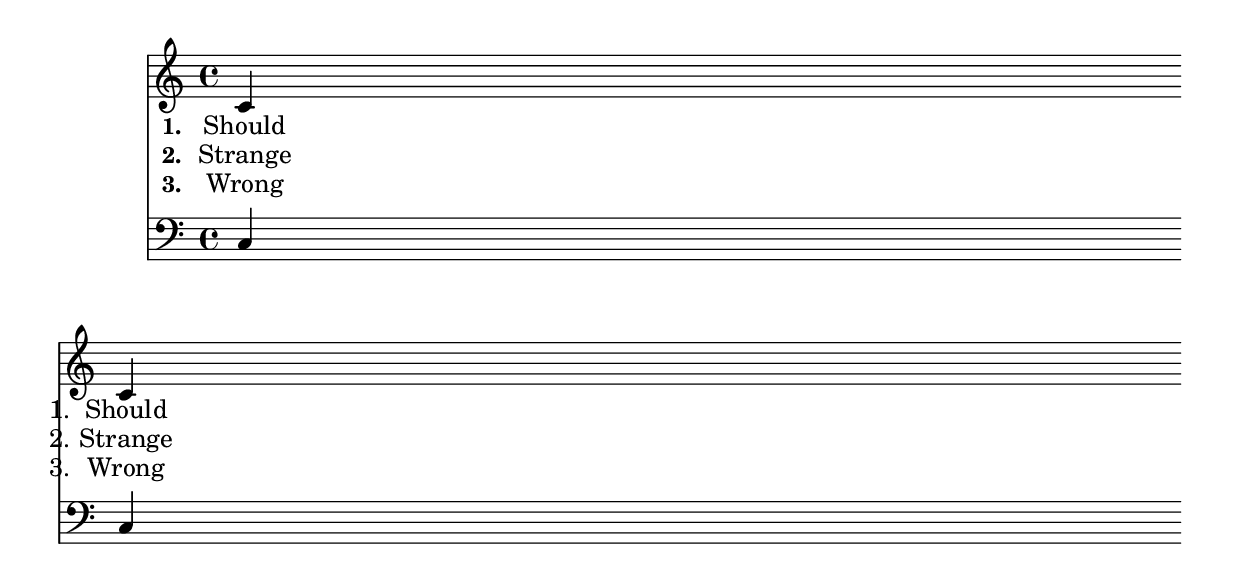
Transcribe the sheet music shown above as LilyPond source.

\version "2.20.0"
\score {
  <<
    \new Staff
    <<
      \clef "treble"
      \new Voice = "sop" { c'4 \bar "" \break c' }
    >>

    {
<<
  \new Lyrics  \lyricsto sop { \lyricmode {
    \set stanza = "1. "
    \set shortVocalName = "1. "
    Should Should
  }}
  \new Lyrics  \lyricsto sop { \lyricmode {
    \set stanza = "2. "
    \set shortVocalName = "2. "
    Strange Strange
  }}
  \new Lyrics  \lyricsto sop { \lyricmode {
    \set stanza = "3. "
    \set shortVocalName = "3. "
    Wrong Wrong
  }}
>>
    }

     \new Staff
    <<
      \clef "bass"
      \new Voice { c c }
    >>

  >>
}
\layout {
  \context { \Lyrics
    \override InstrumentName.direction = #RIGHT
    \override InstrumentName.X-offset = -1
  }
}